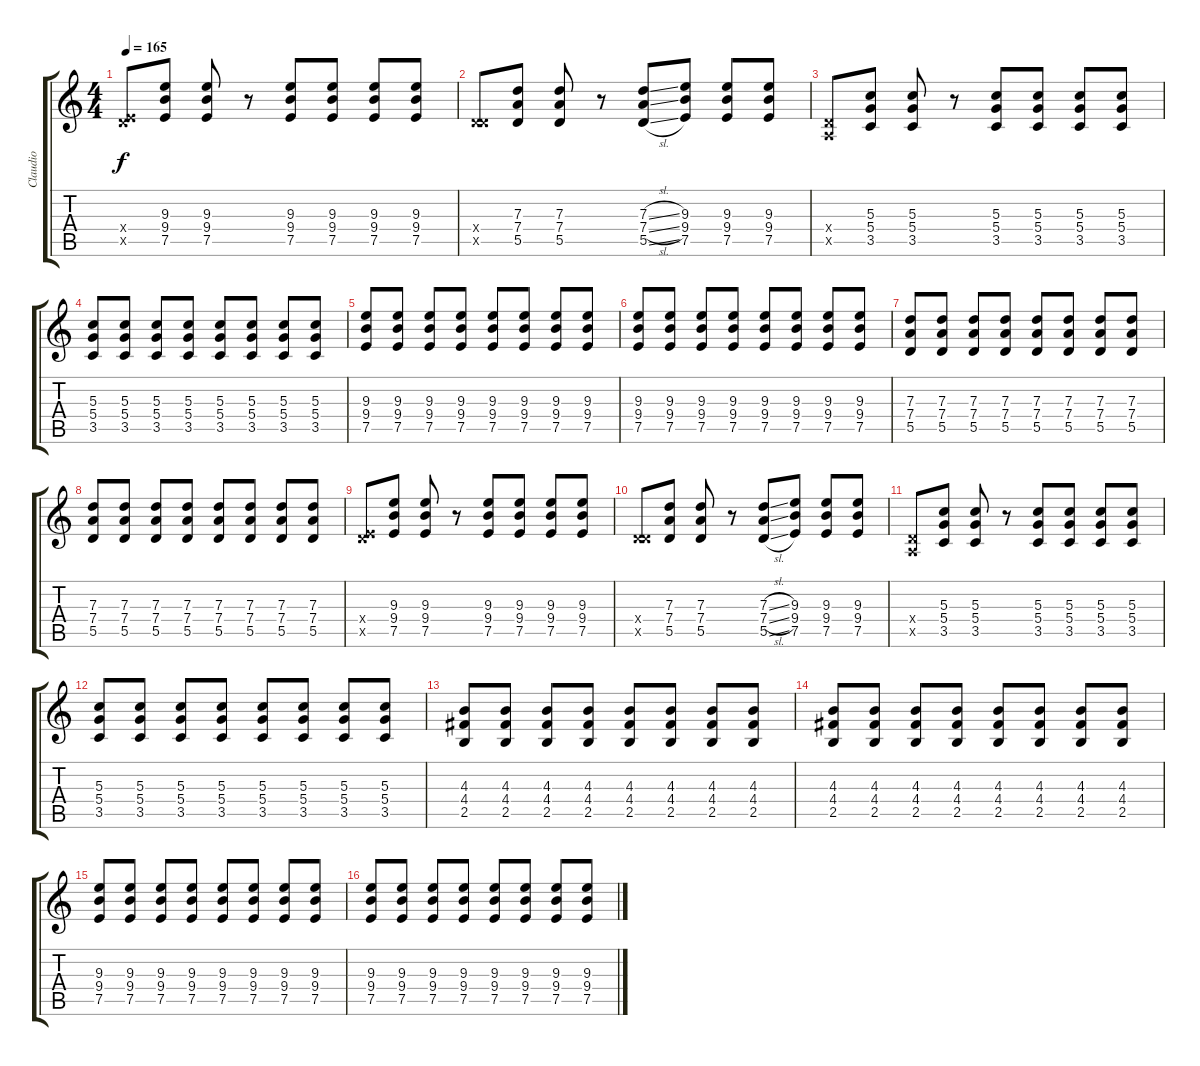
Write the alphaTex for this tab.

\track ("Claudio" "Claudio") {instrument distortionguitar}
\staff {score tabs}
\tuning (E4 B3 G3 D3 A2 E2) {hide}
\ts (4 4)
\tempo 165
\clef g2
\ks c
(0.4{x} 7.5{x}).8{dy f} (9.3 9.4 7.5).8 (9.3 9.4 7.5).8 r.8 (9.3 9.4 7.5).8 (9.3 9.4 7.5).8 (9.3 9.4 7.5).8 (9.3 9.4 7.5).8 |
(0.4{x} 5.5{x}).8 (7.3 7.4 5.5).8 (7.3 7.4 5.5).8 r.8 (7.3{sl} 7.4{sl} 5.5{sl}).8 (9.3 9.4 7.5).8 (9.3 9.4 7.5).8 (9.3 9.4 7.5).8 |
(0.4{x} 0.5{x}).8 (5.3 5.4 3.5).8 (5.3 5.4 3.5).8 r.8 (5.3 5.4 3.5).8 (5.3 5.4 3.5).8 (5.3 5.4 3.5).8 (5.3 5.4 3.5).8 |
(5.3 5.4 3.5).8 (5.3 5.4 3.5).8 (5.3 5.4 3.5).8 (5.3 5.4 3.5).8 (5.3 5.4 3.5).8 (5.3 5.4 3.5).8 (5.3 5.4 3.5).8 (5.3 5.4 3.5).8 |
(9.3 9.4 7.5).8 (9.3 9.4 7.5).8 (9.3 9.4 7.5).8 (9.3 9.4 7.5).8 (9.3 9.4 7.5).8 (9.3 9.4 7.5).8 (9.3 9.4 7.5).8 (9.3 9.4 7.5).8 |
(9.3 9.4 7.5).8 (9.3 9.4 7.5).8 (9.3 9.4 7.5).8 (9.3 9.4 7.5).8 (9.3 9.4 7.5).8 (9.3 9.4 7.5).8 (9.3 9.4 7.5).8 (9.3 9.4 7.5).8 |
(7.3 7.4 5.5).8 (7.3 7.4 5.5).8 (7.3 7.4 5.5).8 (7.3 7.4 5.5).8 (7.3 7.4 5.5).8 (7.3 7.4 5.5).8 (7.3 7.4 5.5).8 (7.3 7.4 5.5).8 |
(7.3 7.4 5.5).8 (7.3 7.4 5.5).8 (7.3 7.4 5.5).8 (7.3 7.4 5.5).8 (7.3 7.4 5.5).8 (7.3 7.4 5.5).8 (7.3 7.4 5.5).8 (7.3 7.4 5.5).8 |
(0.4{x} 7.5{x}).8 (9.3 9.4 7.5).8 (9.3 9.4 7.5).8 r.8 (9.3 9.4 7.5).8 (9.3 9.4 7.5).8 (9.3 9.4 7.5).8 (9.3 9.4 7.5).8 |
(0.4{x} 5.5{x}).8 (7.3 7.4 5.5).8 (7.3 7.4 5.5).8 r.8 (7.3{sl} 7.4{sl} 5.5{sl}).8 (9.3 9.4 7.5).8 (9.3 9.4 7.5).8 (9.3 9.4 7.5).8 |
(0.4{x} 0.5{x}).8 (5.3 5.4 3.5).8 (5.3 5.4 3.5).8 r.8 (5.3 5.4 3.5).8 (5.3 5.4 3.5).8 (5.3 5.4 3.5).8 (5.3 5.4 3.5).8 |
(5.3 5.4 3.5).8 (5.3 5.4 3.5).8 (5.3 5.4 3.5).8 (5.3 5.4 3.5).8 (5.3 5.4 3.5).8 (5.3 5.4 3.5).8 (5.3 5.4 3.5).8 (5.3 5.4 3.5).8 |
(4.3 4.4 2.5).8 (4.3 4.4 2.5).8 (4.3 4.4 2.5).8 (4.3 4.4 2.5).8 (4.3 4.4 2.5).8 (4.3 4.4 2.5).8 (4.3 4.4 2.5).8 (4.3 4.4 2.5).8 |
(4.3 4.4 2.5).8 (4.3 4.4 2.5).8 (4.3 4.4 2.5).8 (4.3 4.4 2.5).8 (4.3 4.4 2.5).8 (4.3 4.4 2.5).8 (4.3 4.4 2.5).8 (4.3 4.4 2.5).8 |
(9.3 9.4 7.5).8 (9.3 9.4 7.5).8 (9.3 9.4 7.5).8 (9.3 9.4 7.5).8 (9.3 9.4 7.5).8 (9.3 9.4 7.5).8 (9.3 9.4 7.5).8 (9.3 9.4 7.5).8 |
(9.3 9.4 7.5).8 (9.3 9.4 7.5).8 (9.3 9.4 7.5).8 (9.3 9.4 7.5).8 (9.3 9.4 7.5).8 (9.3 9.4 7.5).8 (9.3 9.4 7.5).8 (9.3 9.4 7.5).8
